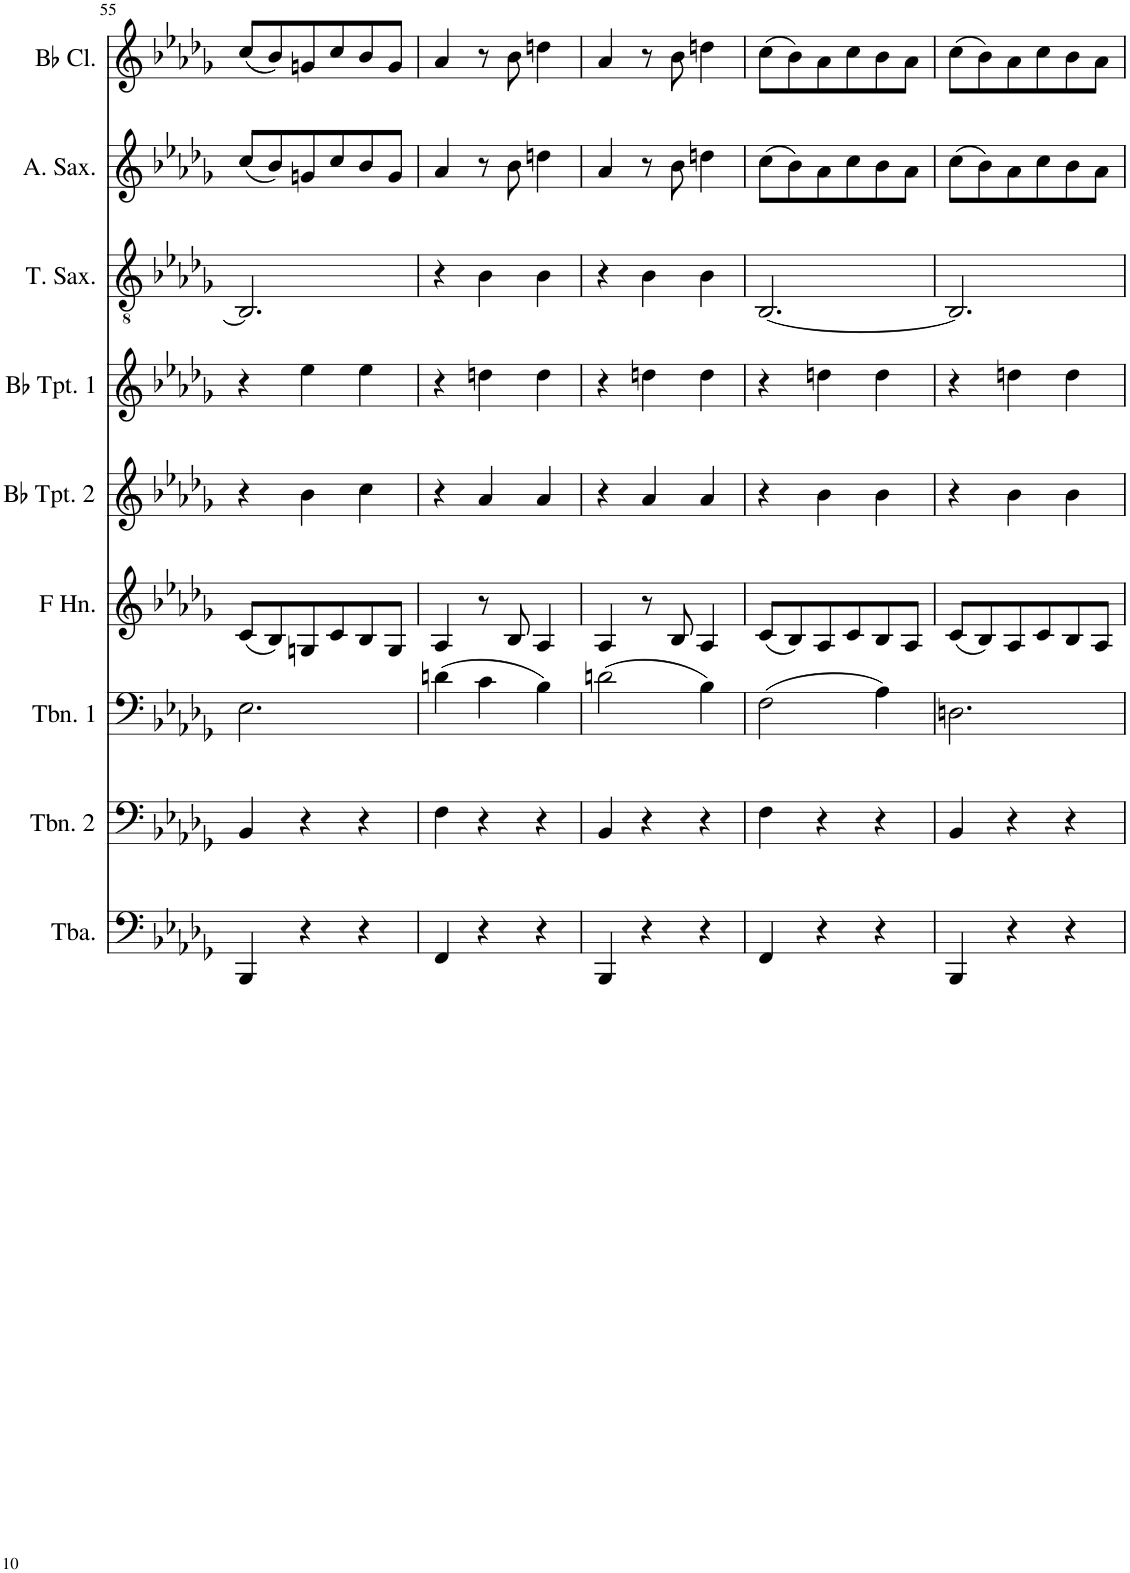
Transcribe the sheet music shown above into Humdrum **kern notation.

**kern	**kern	**kern	**kern	**kern	**kern	**kern	**kern	**kern
*part9	*part8	*part7	*part6	*part5	*part4	*part3	*part2	*part1
*staff9	*staff8	*staff7	*staff6	*staff5	*staff4	*staff3	*staff2	*staff1
*I"Tuba	*I"Trombone 2	*I"Trombone 1	*I"Horn in F	*I"Bb Tpt. 2	*I"Bb Tpt. 1	*I"Tenor Saxophone	*I"Alto Saxophone	*I"Bb Clarinet
*I'Tba.	*I'Tbn. 2	*I'Tbn. 1	*	*I'Bb Tpt. 2	*I'Bb Tpt. 1	*I'T. Sax.	*I'A. Sax.	*I'Bb Cl.
!!LO:PB:g=z
*clefF4	*clefF4	*clefF4	*clefG2	*clefG2	*clefG2	*clefGv2	*clefG2	*clefG2
*	*	*	*ITrd4c7	*ITrd1c2	*ITrd1c2	*ITrd8c14	*ITrd5c9	*ITrd1c2
*k[b-e-a-d-g-]	*k[b-e-a-d-g-]	*k[b-e-a-d-g-]	*k[b-e-a-d-g-]	*k[b-e-a-d-g-]	*k[b-e-a-d-g-]	*k[b-e-a-d-g-]	*k[b-e-a-d-g-]	*k[b-e-a-d-g-]
*M3/4	*M3/4	*M3/4	*M3/4	*M3/4	*M3/4	*M3/4	*M3/4	*M3/4
=55	=55	=55	=55	=55	=55	=55	=55	=55
4BBB-/	4BB-/	2.E-\	(8c/L	4r	4r	2.BB-/]	(8cc/L	(8cc/L
.	.	.	8B-/)	.	.	.	8b-/)	8b-/)
4r	4r	.	8Gn/	4b-\	4ee-\	.	8gn/	8gn/
.	.	.	8c/	.	.	.	8cc/	8cc/
4r	4r	.	8B-/	4cc\	4ee-\	.	8b-/	8b-/
.	.	.	8G/J	.	.	.	8g/J	8g/J
=56	=56	=56	=56	=56	=56	=56	=56	=56
4FF/	4F\	(4dn\	4A-/	4r	4r	4r	4a-/	4a-/
4r	4r	4c\	8r	4a-/	4ddn\	4B-\	8r	8r
.	.	.	8B-/	.	.	.	8b-\	8b-\
4r	4r	4B-\)	4A-/	4a-/	4dd\	4B-\	4ddn\	4ddn\
=57	=57	=57	=57	=57	=57	=57	=57	=57
4BBB-/	4BB-/	(2dn\	4A-/	4r	4r	4r	4a-/	4a-/
4r	4r	.	8r	4a-/	4ddn\	4B-\	8r	8r
.	.	.	8B-/	.	.	.	8b-\	8b-\
4r	4r	4B-\)	4A-/	4a-/	4dd\	4B-\	4ddn\	4ddn\
=58	=58	=58	=58	=58	=58	=58	=58	=58
4FF/	4F\	(2F\	(8c/L	4r	4r	[2.BB-/	(8cc\L	(8cc\L
.	.	.	8B-/)	.	.	.	8b-\)	8b-\)
4r	4r	.	8A-/	4b-\	4ddn\	.	8a-\	8a-\
.	.	.	8c/	.	.	.	8cc\	8cc\
4r	4r	4A-\)	8B-/	4b-\	4dd\	.	8b-\	8b-\
.	.	.	8A-/J	.	.	.	8a-\J	8a-\J
=59	=59	=59	=59	=59	=59	=59	=59	=59
4BBB-/	4BB-/	2.Dn\	(8c/L	4r	4r	2.BB-/]	(8cc\L	(8cc\L
.	.	.	8B-/)	.	.	.	8b-\)	8b-\)
4r	4r	.	8A-/	4b-\	4ddn\	.	8a-\	8a-\
.	.	.	8c/	.	.	.	8cc\	8cc\
4r	4r	.	8B-/	4b-\	4dd\	.	8b-\	8b-\
.	.	.	8A-/J	.	.	.	8a-\J	8a-\J
=	=	=	=	=	=	=	=	=
*-	*-	*-	*-	*-	*-	*-	*-	*-
